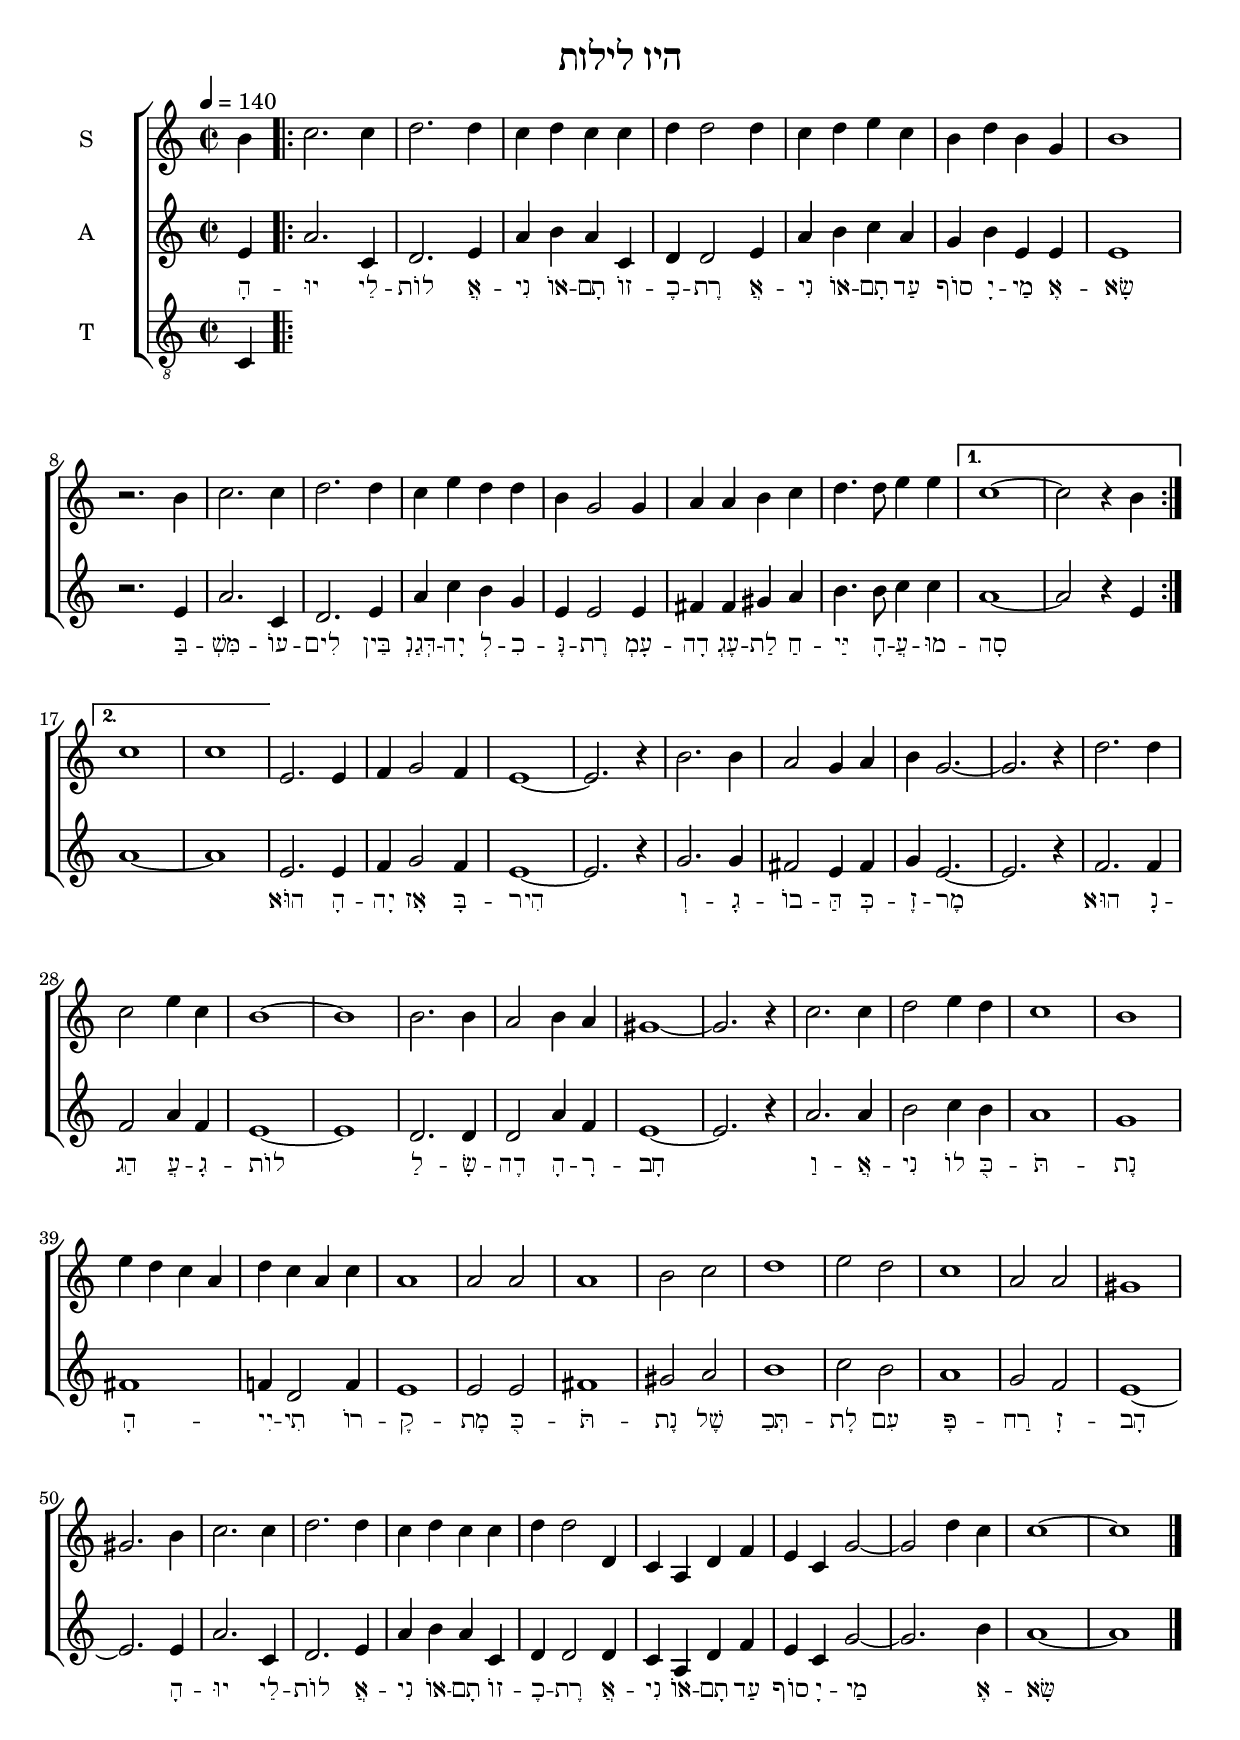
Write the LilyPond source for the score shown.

\version "2.22.1"
\include "english.ly"

global = {
  \key a \minor
  \time 2/2
  \tempo 4 = 140
}

hsecondlyrics = \lyricmode {


וְ -- הוּא נִ -- גַּשׁ שִׁמְ -- עִי אֵ -- לַי קְטַ -- נְטֹ -- נֶת
אֲ -- נִי בָּ -- נִי -- תִי בַּ -- יִת לְ -- שִׁבְ -- תֵּךְ
אַתְּ תִּרְ -- קְ -- מִי בָּ -- עֶ -- רֶב לִי כֻּ -- תֹּ -- נֶת
אֲ -- נִי אֶנְ -- הַג בַּ -- יּוֹם אֶת עֶגְ -- לָ -- תֵךְ

% LTR
}


hlyrics = \lyricmode {

% RTL

הָ -- יוּ לֵי -- לוֹת  אֲ -- נִי אוֹ -- תָם זוֹ -- כֶ -- רֶת
אֲ -- נִי אוֹ -- תָם עַד סוֹף יָ -- מַי אֶ -- שָּׂא
בַּ -- מִּשְׁ -- עוֹ -- לִים בֵּין דְּגַנְ -- יָה לְ -- כִ -- נֶּ -- רֶת
עָמְ -- דָה עֶגְ -- לַת חַ -- יַּי הָ -- עֲ -- מוּ -- סָה

_ _

הוֹּא הָ -- יָה אָז בָּ -- הִיר וְ -- גָ -- בוֹ -- הַּ כְּ -- זֶ -- מֶר
הוּא נָ -- הַג עֲ -- גָ -- לוֹת לַ -- שָּׂ -- דֶה הָ -- רָ -- חָב
וַ -- אֲ -- נִי לוֹ כֻּ -- תֹּ -- נֶת הָ -- יִי -- תִי רוֹ -- קֶ -- מֶת
כֻּ -- תֹּ -- נֶת שֶׁל תְּכֵ -- לֶת עִם פֶּ -- רַח זָ -- הָב

הָ -- יוּ לֵי -- לוֹת אֲ -- נִי אוֹ -- תָם זוֹ -- כֶ -- רֶת
אֲ -- נִי אוֹ -- תָם עַד סוֹף יָ -- מַי אֶ -- שָֹּא



% LTR
}


sopMusic = \relative c' {
  \partial 4 b'4 |
  \repeat volta 2 {
  c2. c4 |
  d2. d4 |
  c4 d c c |
  d4 d2 d4 |
  c d e c |
  b4 d b g |
  b1 |
  r2. b4 |
  c2. c4 |
  d2. d4 |
  c e d d |
  b g2 g4 |
  a4 a b c |
  d4. d8 e4 e |
  }  
  \alternative {
    % \volta 1 
    {
      c1~ |
      c2 r4 b4 |
    }
\break
    % \volta 2 
    {
      c1~ |
      c1  |
    }
  }
  c1 |
  c1 |
  e,2. e4 |
  f4 g2 f4 |
  e1~ |
  e2. r4 |
  % veGavoha
  b'2. b4 |
  a2 g4 a |
  % zemer
  b4 g2.~ |
  g2. r4
  d'2. d4 |
  c2 e4 c4 |
  b1~ |
  b1
  % basade
  b2. b4 |
  a2 b4 a4 |
  gs1~ |
  gs2. r4 |
  % vaani
  c2. c4 |
  d2 e4 d |
  c1 |
  b1 |
  % hayiti
  e4 d c a |
  d c a c |
  a1 |
  a2 a2 |
  % ...tonet
  a1 |
  b2 c2 |
  d1 |
  e2 d2 |
  c1 |
  a2 a2 |
  gs1 |
  gs2. b4 | % ... ha
  % yu
  c2. c4 |
  d2. d4 |
  c4 d c c |
  d4 d2 d,4 |
  % ani ad sof yamay
  c4 a d f |
  e c g'2~ |
  g2 d'4 c4 |
  c1~ |
  c1 \bar "|."
}

altMusic = \relative c' {
  \partial 4 e4 |
  \repeat volta 2 {
  a2. c,4 |
  d2. e4 |
  a4 b a c, |
  d d2 e4 |
  a b c a |
  g b e, e |
  e1 |
  r2. e4 |
  a2. c,4 |
  d2. e4 |
  a4 c b g |
  e e2 e4 |
  fs fs gs a |
  b4. b8 c4 c |
  }
  \alternative {
    % \volta 1 
    {
      a1~ |
      a2 r4 e4 |
    }
    % \volta 2 
    {
      a1~ |
      a1  |
    }
  }
  % }
  e2. e4 |
  f4 g2 f4 |
  e1~ |
  e2. r4 |
  % veGavoha
  g2. g4 |
  fs2 e4 fs4 |
  % zemer
  g4 e2.~ |
  e2. r4 |
  f2. f4 |
  f2 a4 f4 |
  e1~ |
  e1 
  % basade
  d2. d4 |
  d2 a'4 f4 |
  e1~ |
  e2. r4 |
  % vaani
  a2. a4 |
  b2 c4 b |
  a1 |
  g1 |
  % hayiti
  fs1 |
  f!4 d2 f4 |
  e1 |
  e2 e2 |
  fs1
  gs2 a |
  b1 |
  c2 b2 |
  a1 |
  g2 f2 |
  e1~ |
  e2. e4 |
  a2. c,4 |
  d2. e4 |
  a4 b a c, |
  d d2 d4 |
  % ani ad sof yamay
  c4 a d f |
  e c g'2~ |
  g2. b4 |
  a1~ |
  a1 \bar "|."

    
}

tenMusic = \relative c {
  \partial 4 c4 |
  % e2. f4 |
  % e2. e4
}

\header {
  title = "היו לילות"
  pdfauthor = "yotam.medini@gmail.com"
}

\paper{
  #(set-paper-size "a4")

  system-system-spacing.basic-distance = #16
  % system-distance = 5mm
  score-system-spacing =
    #'((basic-distance . 12)
      (minimum-distance . 8)
      (padding . 1)
      (stretchability . 12))

}

theMusic = {
  <<
    \new ChoirStaff <<

      \new Staff = "sop" <<
	\set Staff.midiInstrument = #"flute"
        \new Voice = "sopranos" {
          \set Staff.instrumentName = "S"
          <<
             % \stemUp
               \global \sopMusic
          >>
        }
      >>

      \new Staff = "alt" <<
	\set Staff.midiInstrument = #"oboe"
        \new Voice = "altos" {
          \set Staff.instrumentName = "A"
          <<
             % \stemUp
               \global \altMusic
          >>
        }
      >>

      \new Lyrics = "hlyrics" {
      \context Lyrics = "hlyrics"
        \lyricsto "altos" {
          \hlyrics
        }
      }

      \new Staff = "ten" <<
	\set Staff.midiInstrument = #"cello"
        \clef "G_8"
        \new Voice = "tenors" {
          \set Staff.instrumentName = "T"
          <<
               \global \tenMusic
          >>
        }
      >>
    >>
  >>
}

\score {
  \theMusic
  \header { }

  \layout {
    % $(layout-set-staff-size 17)
    % \override LyricText #'font-size = #1.81
    % ragged-right = ##t
  }

}


%% MIDI SCORE
\score {
    \unfoldRepeats { 
        \theMusic
    }
    \midi { }
}